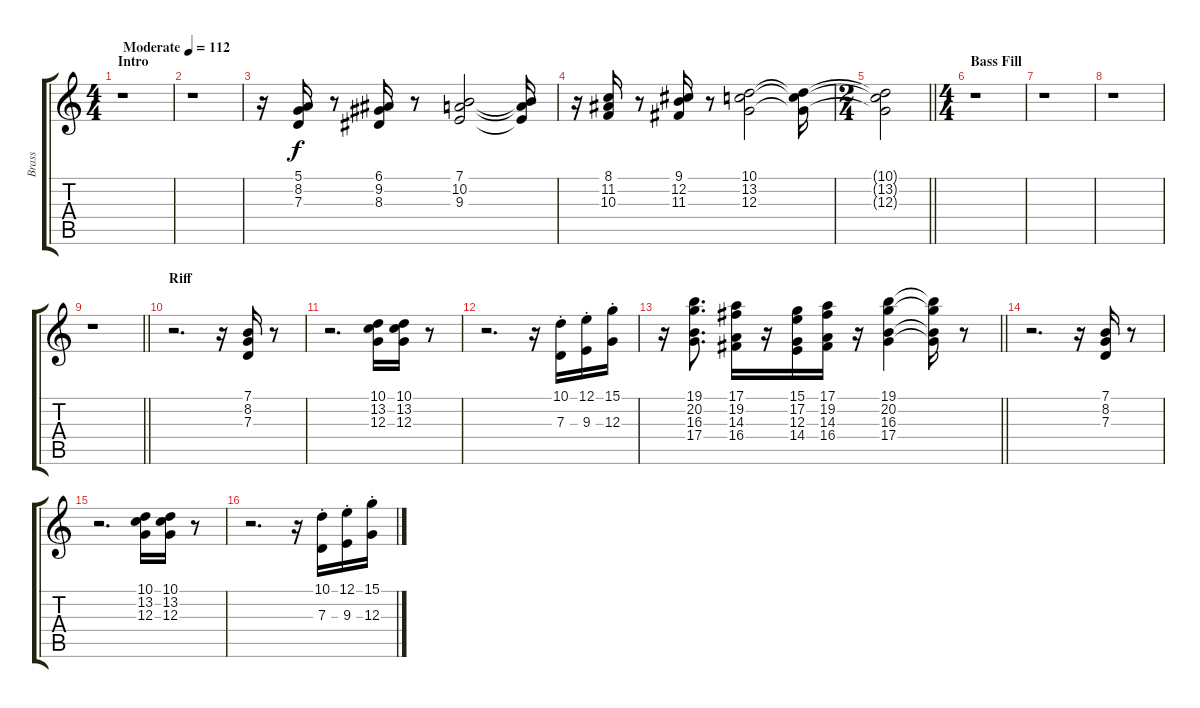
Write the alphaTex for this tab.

\track ("Brass" "Brass") {instrument brasssection}
\staff {score tabs}
\tuning (E4 B3 G3 D3 A2 E2) {hide}
\ts (4 4)
\section ("" "Intro")
\tempo (112 "Moderate")
\clef g2
\ks c
r.1{dy f instrument brasssection} |
r.1 |
r.16 (5.1 8.2 7.3).16 r.8 (6.1 9.2 8.3).16 r.8 (7.1 10.2 9.3).2 (7.1{t} 10.2{t} 9.3{t}).16 |
r.16 (8.1 11.2 10.3).16 r.8 (9.1 12.2 11.3).16 r.8 (10.1 13.2 12.3).2 (10.1{t} 13.2{t} 12.3{t}).16 |
\ts (2 4)
\barLineRight lightlight
(10.1{t} 13.2{t} 12.3{t}).2 |
\ts (4 4)
\section ("" "Bass Fill")
r.1 |
r.1 |
r.1 |
\barLineRight lightlight
r.1 |
\section ("" "Riff")
r.2{d} r.16 (7.1 8.2 7.3).16 r.8 |
r.2{d} (10.1 13.2 12.3).16 (10.1 13.2 12.3).16 r.8 |
r.2{d} r.16 (10.1{st} 7.3{st}).16 (12.1{st} 9.3{st}).16 (15.1{st} 12.3{st}).16 |
\barLineRight lightlight
r.16 (19.1 20.2 16.3 17.4).8{d} (17.1 19.2 14.3 16.4).16 r.16 (15.1 17.2 12.3 14.4).16 (17.1 19.2 14.3 16.4).16 r.16 (19.1 20.2 16.3 17.4).4 (19.1{t} 20.2{t} 16.3{t} 17.4{t}).16 r.8 |
r.2{d} r.16 (7.1 8.2 7.3).16 r.8 |
r.2{d} (10.1 13.2 12.3).16 (10.1 13.2 12.3).16 r.8 |
r.2{d} r.16 (10.1{st} 7.3{st}).16 (12.1{st} 9.3{st}).16 (15.1{st} 12.3{st}).16
